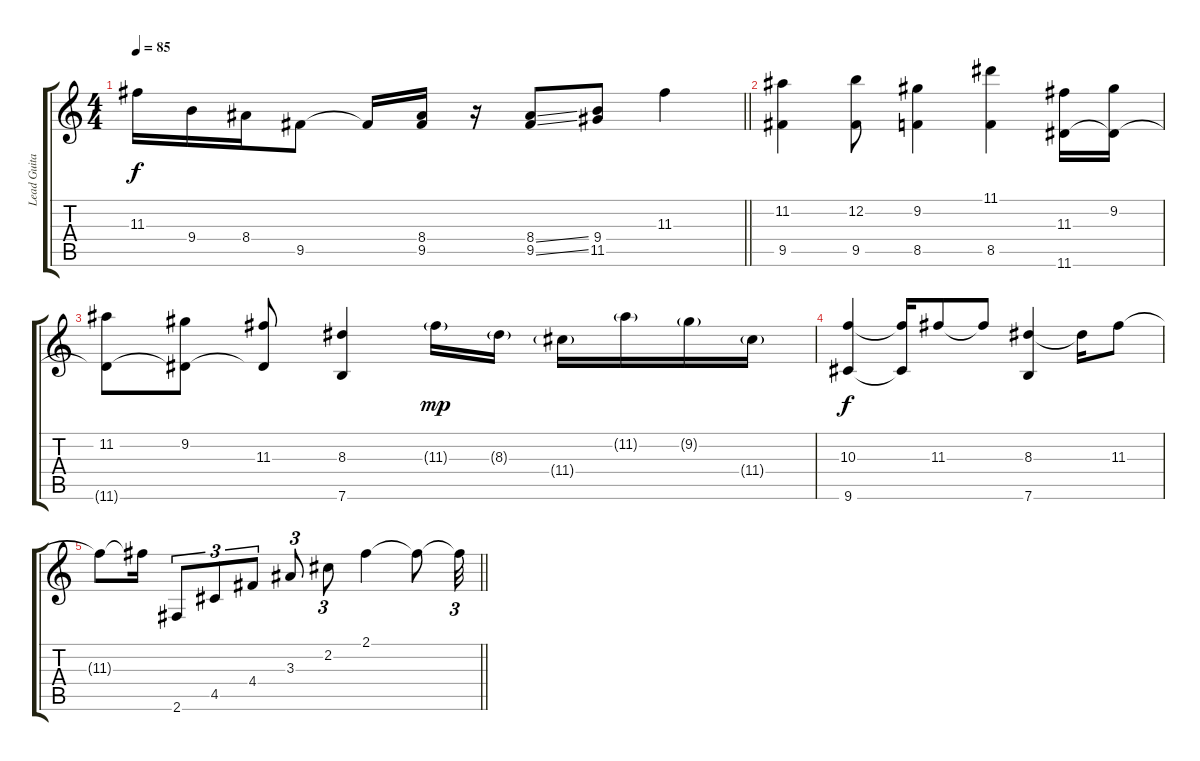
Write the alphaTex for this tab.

\track ("Lead Guitar" "Lead Guita") {instrument acousticguitarsteel}
\staff {score tabs}
\tuning (E4 B3 G3 D3 A2 E2) {hide}
\ts (4 4)
\tempo 85
\clef g2
\barLineRight lightlight
\ks c
11.3.16{dy f} 9.4.16 8.4.16 9.5.8 9.5{t}.16 (8.4 9.5).16 r.16 (8.4{ss} 9.5{ss}).8 (9.4 11.5).8 11.3.4 |
(11.2 9.5).4 (12.2 9.5).8 (9.2 8.5).4 (11.1 8.5).4 (11.3 11.6).16 (9.2 11.6{t}).16 |
(11.2 11.6{t}).8 (9.2 11.6{t}).8 (11.3 11.6{t}).8 (8.3 7.6).4 11.3{g}.16{dy mp} 8.3{g}.16 11.4{g}.16 11.2{g}.16 9.2{g}.16 11.4{g}.16 |
(10.3 9.6).4{dy f} (10.3{t} 9.6{t}).16 11.3.8 11.3{t}.8 (8.3 7.6).4 8.3{t}.16 11.3.8 |
\barLineRight lightlight
11.3{t}.8 11.3{t}.16 2.6.8{tu (3 2)} 4.5.8{tu (3 2)} 4.4.8{tu (3 2)} 3.3.8{tu (3 2)} 2.2.8{tu (3 2)} 2.1.4 2.1{t}.8 2.1{t}.32{tu (3 2)}
